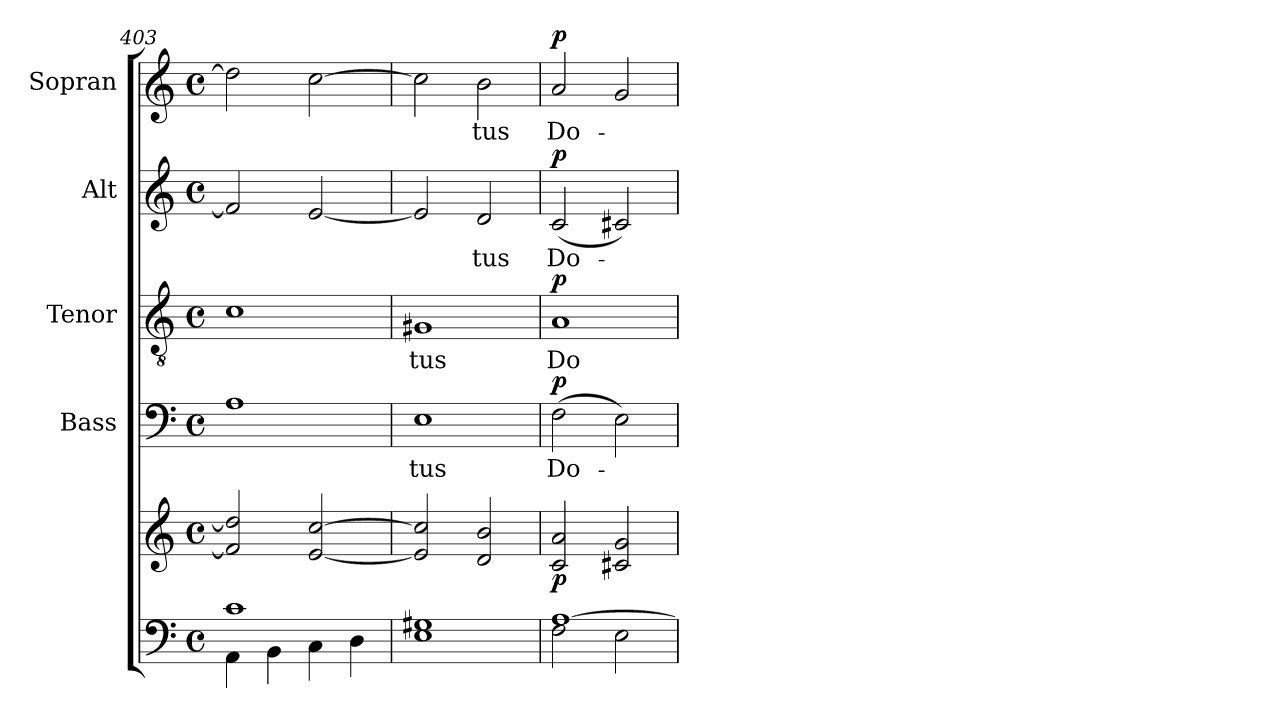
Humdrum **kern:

**kern	**kern	**dynam	**kern	**text	**dynam	**kern	**text	**dynam	**kern	**text	**dynam	**kern	**text	**dynam
*part5	*part5	*part5	*part4	*part4	*part4	*part3	*part3	*part3	*part2	*part2	*part2	*part1	*part1	*part1
*staff6	*staff5	*staff5/6	*staff4	*staff4	*staff4	*staff3	*staff3	*staff3	*staff2	*staff2	*staff2	*staff1	*staff1	*staff1
*	*	*	*I"Bass	*	*	*I"Tenor	*	*	*I"Alt	*	*	*I"Sopran	*	*
*	*	*	*I'B.	*	*	*I'T.	*	*	*I'A.	*	*	*I'S.	*	*
*clefF4	*clefG2	*	*clefF4	*	*	*clefGv2	*	*	*clefG2	*	*	*clefG2	*	*
*k[]	*k[]	*	*k[]	*	*	*k[]	*	*	*k[]	*	*	*k[]	*	*
*C:	*C:	*	*C:	*	*	*C:	*	*	*C:	*	*	*C:	*	*
*M4/4	*M4/4	*	*M4/4	*	*	*M4/4	*	*	*M4/4	*	*	*M4/4	*	*
*met(c)	*met(c)	*	*met(c)	*	*	*met(c)	*	*	*met(c)	*	*	*met(c)	*	*
=403	=403	=403	=403	=403	=403	=403	=403	=403	=403	=403	=403	=403	=403	=403
*^	*	*	*	*	*	*	*	*	*	*	*	*	*	*
1c	4AA\	2f/] 2dd/]	.	1A	.	.	1c	.	.	2f/]	.	.	2dd\]	.	.
.	4BB\	.	.	.	.	.	.	.	.	.	.	.	.	.	.
.	4C\	[2e/ [2cc/	.	.	.	.	.	.	.	[2e/	.	.	[2cc\	.	.
.	4D\	.	.	.	.	.	.	.	.	.	.	.	.	.	.
=404	=404	=404	=404	=404	=404	=404	=404	=404	=404	=404	=404	=404	=404	=404	=404
!	!	!	!	!	!LO:LY:b	!	!	!LO:LY:b	!	!	!	!	!	!	!
1G#X	1E	2e/] 2cc/]	.	1E	-tus	.	1G#X	-tus	.	2e/]	.	.	2cc\]	.	.
!	!	!	!	!	!	!	!	!	!	!	!LO:LY:b	!	!	!LO:LY:b	!
.	.	2d/ 2b/	.	.	.	.	.	.	.	2d/	-tus	.	2b\	-tus	.
=405	=405	=405	=405	=405	=405	=405	=405	=405	=405	=405	=405	=405	=405	=405	=405
!	!	!	!LO:DY:b	!	!LO:LY:b	!LO:DY:a	!	!LO:LY:b	!LO:DY:a	!	!LO:LY:b	!LO:DY:a	!	!LO:LY:b	!LO:DY:a
[>1A	2F\	2c/ 2a/	p	(>2F\	Do-	p	1A	Do-	p	(<2c/	Do-	p	2a/	Do-	p
.	2E\	2c#X/ 2g/	.	2E\)	.	.	.	.	.	2c#X/)	.	.	2g/	.	.
*v	*v	*	*	*	*	*	*	*	*	*	*	*	*	*	*
=	=	=	=	=	=	=	=	=	=	=	=	=	=	=
*-	*-	*-	*-	*-	*-	*-	*-	*-	*-	*-	*-	*-	*-	*-
